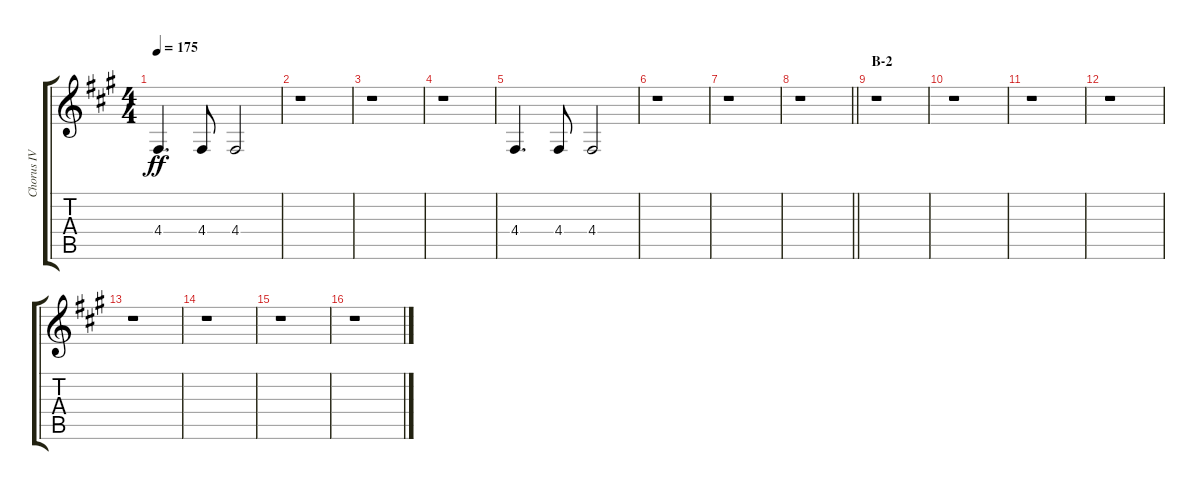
\track ("Chorus IV" "Chorus IV") {instrument voiceoohs}
\staff {score tabs}
\tuning (E4 B3 G3 D3 A2 E2) {hide}
\ts (4 4)
\tempo 175
\clef g2
\ks a
4.4.4{d dy ff} 4.4.8 4.4.2 |
r.1 |
r.1 |
r.1 |
4.4.4{d} 4.4.8 4.4.2 |
r.1 |
r.1 |
\barLineRight lightlight
r.1 |
\section ("" "B-2")
r.1 |
r.1 |
r.1 |
r.1 |
r.1 |
r.1 |
r.1 |
r.1
